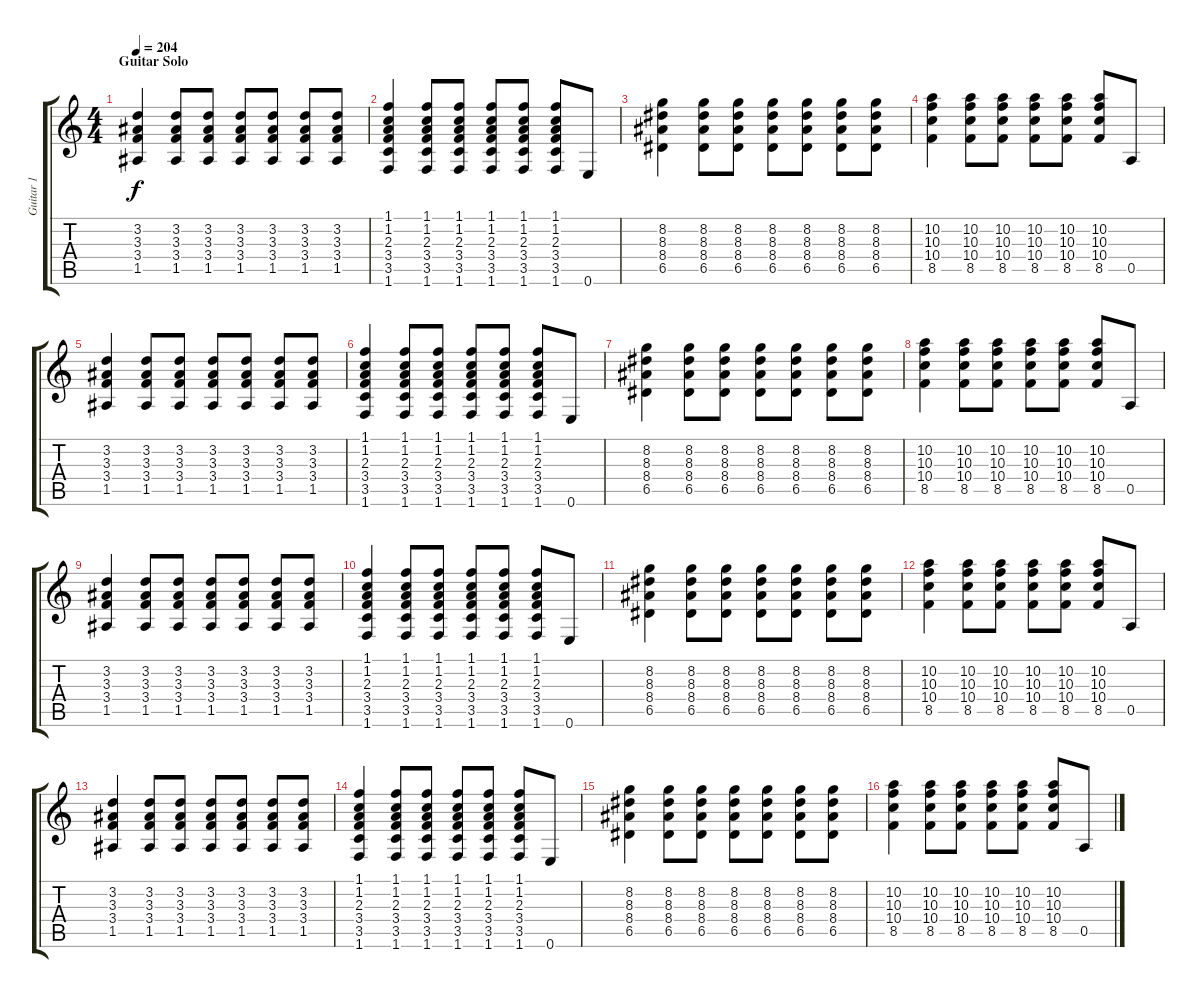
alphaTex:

\track ("Guitar 1" "Guitar 1") {instrument distortionguitar}
\staff {score tabs}
\tuning (E4 B3 G3 D3 A2 E2) {hide}
\ts (4 4)
\section ("" "Guitar Solo")
\tempo 204
\clef g2
\ks c
(3.2 3.3 3.4 1.5).4{dy f volume 12} (3.2 3.3 3.4 1.5).8 (3.2 3.3 3.4 1.5).8 (3.2 3.3 3.4 1.5).8 (3.2 3.3 3.4 1.5).8 (3.2 3.3 3.4 1.5).8 (3.2 3.3 3.4 1.5).8 |
(1.1 1.2 2.3 3.4 3.5 1.6).4 (1.1 1.2 2.3 3.4 3.5 1.6).8 (1.1 1.2 2.3 3.4 3.5 1.6).8 (1.1 1.2 2.3 3.4 3.5 1.6).8 (1.1 1.2 2.3 3.4 3.5 1.6).8 (1.1 1.2 2.3 3.4 3.5 1.6).8 0.6.8 |
(8.2 8.3 8.4 6.5).4 (8.2 8.3 8.4 6.5).8 (8.2 8.3 8.4 6.5).8 (8.2 8.3 8.4 6.5).8 (8.2 8.3 8.4 6.5).8 (8.2 8.3 8.4 6.5).8 (8.2 8.3 8.4 6.5).8 |
(10.2 10.3 10.4 8.5).4 (10.2 10.3 10.4 8.5).8 (10.2 10.3 10.4 8.5).8 (10.2 10.3 10.4 8.5).8 (10.2 10.3 10.4 8.5).8 (10.2 10.3 10.4 8.5).8 0.5.8 |
(3.2 3.3 3.4 1.5).4 (3.2 3.3 3.4 1.5).8 (3.2 3.3 3.4 1.5).8 (3.2 3.3 3.4 1.5).8 (3.2 3.3 3.4 1.5).8 (3.2 3.3 3.4 1.5).8 (3.2 3.3 3.4 1.5).8 |
(1.1 1.2 2.3 3.4 3.5 1.6).4 (1.1 1.2 2.3 3.4 3.5 1.6).8 (1.1 1.2 2.3 3.4 3.5 1.6).8 (1.1 1.2 2.3 3.4 3.5 1.6).8 (1.1 1.2 2.3 3.4 3.5 1.6).8 (1.1 1.2 2.3 3.4 3.5 1.6).8 0.6.8 |
(8.2 8.3 8.4 6.5).4 (8.2 8.3 8.4 6.5).8 (8.2 8.3 8.4 6.5).8 (8.2 8.3 8.4 6.5).8 (8.2 8.3 8.4 6.5).8 (8.2 8.3 8.4 6.5).8 (8.2 8.3 8.4 6.5).8 |
(10.2 10.3 10.4 8.5).4 (10.2 10.3 10.4 8.5).8 (10.2 10.3 10.4 8.5).8 (10.2 10.3 10.4 8.5).8 (10.2 10.3 10.4 8.5).8 (10.2 10.3 10.4 8.5).8 0.5.8 |
(3.2 3.3 3.4 1.5).4 (3.2 3.3 3.4 1.5).8 (3.2 3.3 3.4 1.5).8 (3.2 3.3 3.4 1.5).8 (3.2 3.3 3.4 1.5).8 (3.2 3.3 3.4 1.5).8 (3.2 3.3 3.4 1.5).8 |
(1.1 1.2 2.3 3.4 3.5 1.6).4 (1.1 1.2 2.3 3.4 3.5 1.6).8 (1.1 1.2 2.3 3.4 3.5 1.6).8 (1.1 1.2 2.3 3.4 3.5 1.6).8 (1.1 1.2 2.3 3.4 3.5 1.6).8 (1.1 1.2 2.3 3.4 3.5 1.6).8 0.6.8 |
(8.2 8.3 8.4 6.5).4 (8.2 8.3 8.4 6.5).8 (8.2 8.3 8.4 6.5).8 (8.2 8.3 8.4 6.5).8 (8.2 8.3 8.4 6.5).8 (8.2 8.3 8.4 6.5).8 (8.2 8.3 8.4 6.5).8 |
(10.2 10.3 10.4 8.5).4 (10.2 10.3 10.4 8.5).8 (10.2 10.3 10.4 8.5).8 (10.2 10.3 10.4 8.5).8 (10.2 10.3 10.4 8.5).8 (10.2 10.3 10.4 8.5).8 0.5.8 |
(3.2 3.3 3.4 1.5).4 (3.2 3.3 3.4 1.5).8 (3.2 3.3 3.4 1.5).8 (3.2 3.3 3.4 1.5).8 (3.2 3.3 3.4 1.5).8 (3.2 3.3 3.4 1.5).8 (3.2 3.3 3.4 1.5).8 |
(1.1 1.2 2.3 3.4 3.5 1.6).4 (1.1 1.2 2.3 3.4 3.5 1.6).8 (1.1 1.2 2.3 3.4 3.5 1.6).8 (1.1 1.2 2.3 3.4 3.5 1.6).8 (1.1 1.2 2.3 3.4 3.5 1.6).8 (1.1 1.2 2.3 3.4 3.5 1.6).8 0.6.8 |
(8.2 8.3 8.4 6.5).4 (8.2 8.3 8.4 6.5).8 (8.2 8.3 8.4 6.5).8 (8.2 8.3 8.4 6.5).8 (8.2 8.3 8.4 6.5).8 (8.2 8.3 8.4 6.5).8 (8.2 8.3 8.4 6.5).8 |
(10.2 10.3 10.4 8.5).4 (10.2 10.3 10.4 8.5).8 (10.2 10.3 10.4 8.5).8 (10.2 10.3 10.4 8.5).8 (10.2 10.3 10.4 8.5).8 (10.2 10.3 10.4 8.5).8 0.5.8
